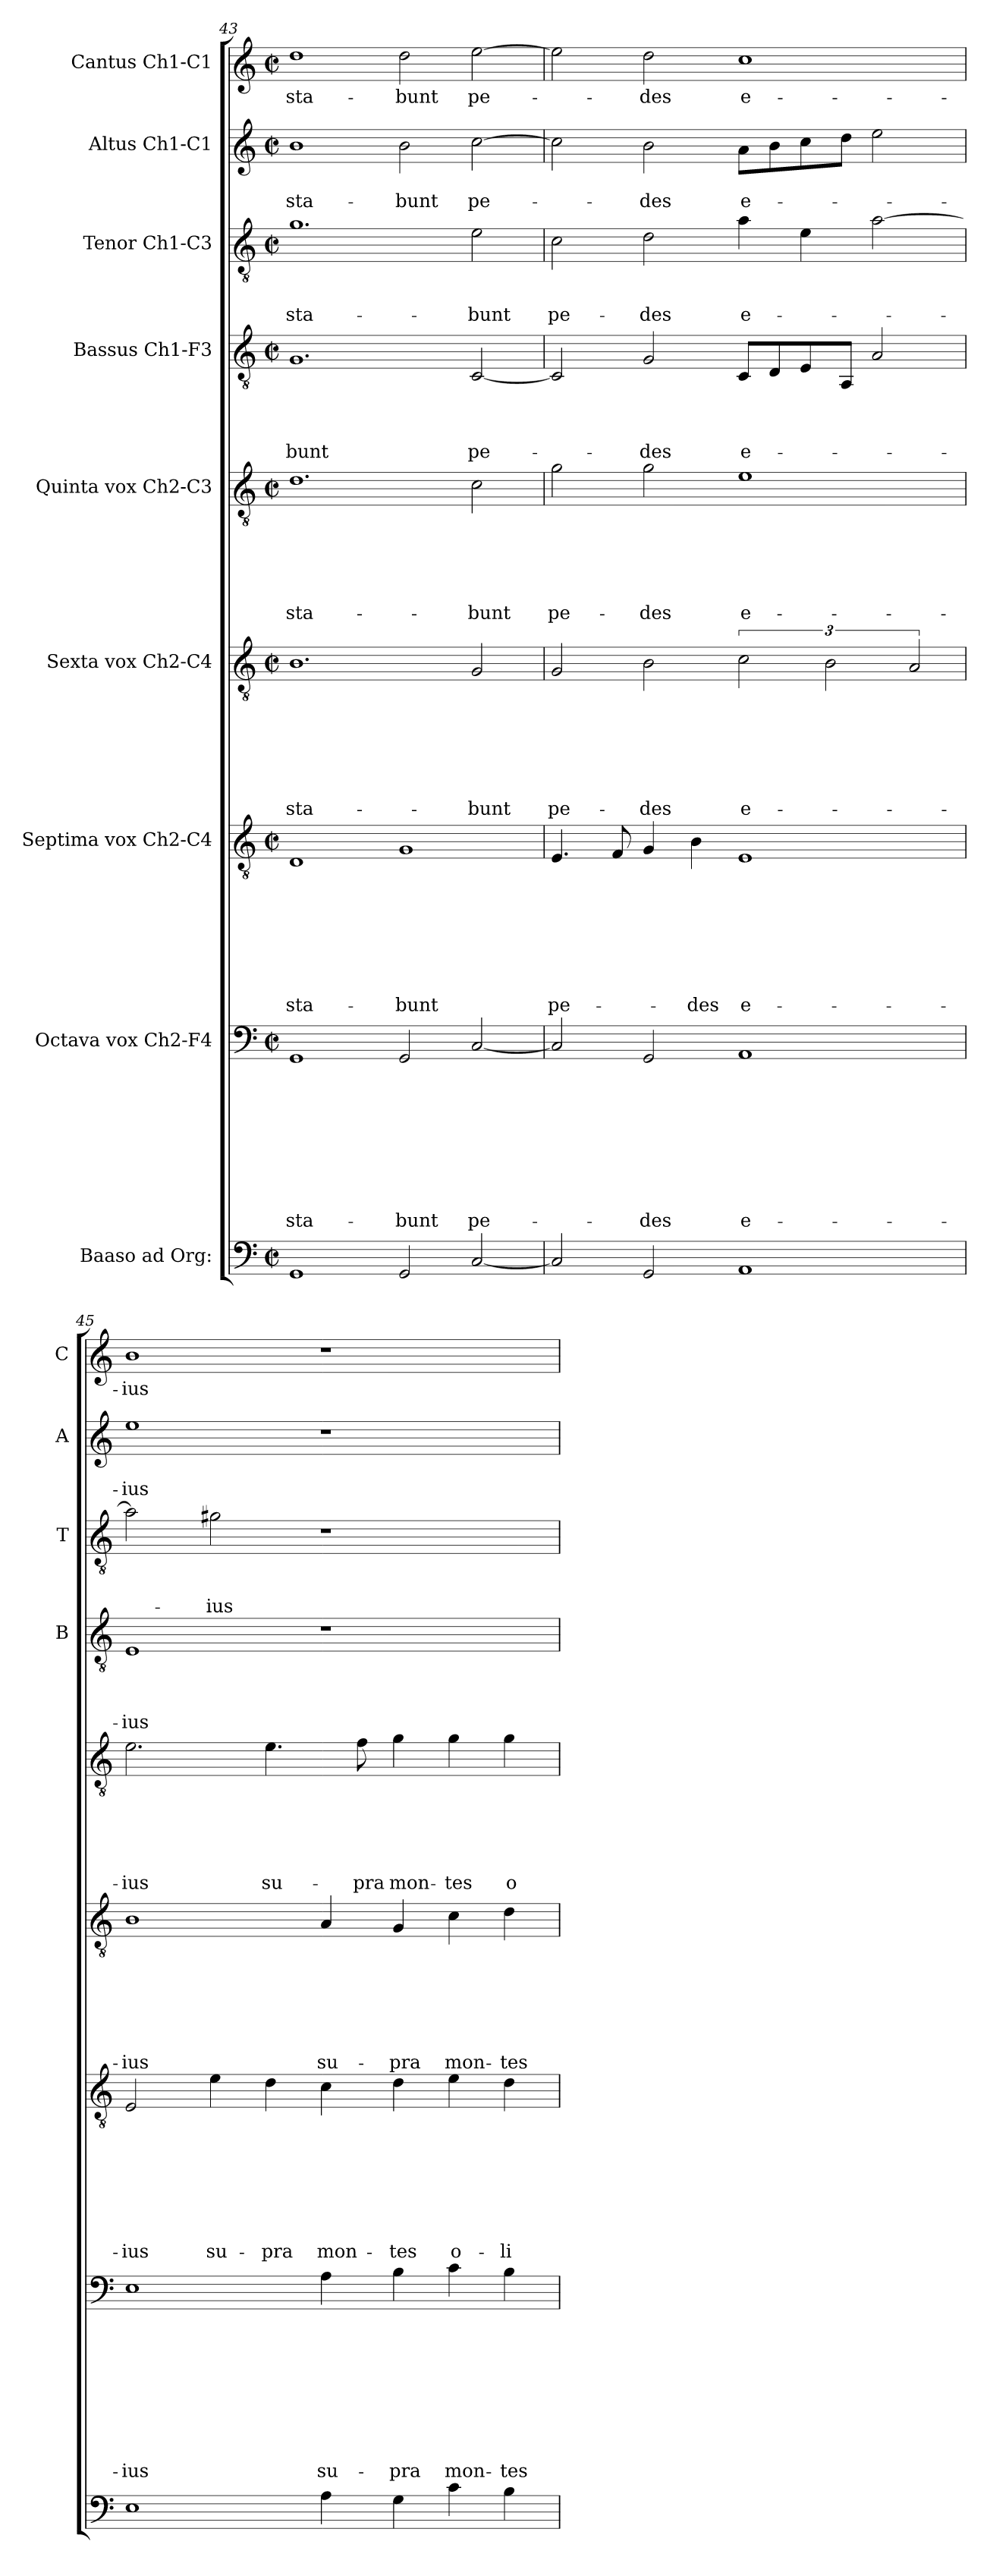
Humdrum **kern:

**kern	**kern	**text	**text	**text	**text	**text	**text	**text	**text	**text	**kern	**text	**text	**text	**text	**text	**text	**text	**text	**kern	**text	**text	**text	**text	**text	**text	**text	**kern	**text	**text	**text	**text	**text	**text	**kern	**text	**text	**text	**text	**kern	**text	**text	**text	**kern	**text	**text	**kern	**text
*part9	*part8	*part8	*part8	*part8	*part8	*part8	*part8	*part8	*part8	*part8	*part7	*part7	*part7	*part7	*part7	*part7	*part7	*part7	*part7	*part6	*part6	*part6	*part6	*part6	*part6	*part6	*part6	*part5	*part5	*part5	*part5	*part5	*part5	*part5	*part4	*part4	*part4	*part4	*part4	*part3	*part3	*part3	*part3	*part2	*part2	*part2	*part1	*part1
*staff9	*staff8	*staff8	*staff8	*staff8	*staff8	*staff8	*staff8	*staff8	*staff8	*staff8	*staff7	*staff7	*staff7	*staff7	*staff7	*staff7	*staff7	*staff7	*staff7	*staff6	*staff6	*staff6	*staff6	*staff6	*staff6	*staff6	*staff6	*staff5	*staff5	*staff5	*staff5	*staff5	*staff5	*staff5	*staff4	*staff4	*staff4	*staff4	*staff4	*staff3	*staff3	*staff3	*staff3	*staff2	*staff2	*staff2	*staff1	*staff1
*I"Baaso ad Org:	*I"Octava vox Ch2-F4	*	*	*	*	*	*	*	*	*	*I"Septima vox Ch2-C4	*	*	*	*	*	*	*	*	*I"Sexta vox Ch2-C4	*	*	*	*	*	*	*	*I"Quinta vox  Ch2-C3	*	*	*	*	*	*	*I"Bassus Ch1-F3	*	*	*	*	*I"Tenor Ch1-C3	*	*	*	*I"Altus Ch1-C1	*	*	*I"Cantus Ch1-C1	*
*	*	*	*	*	*	*	*	*	*	*	*	*	*	*	*	*	*	*	*	*	*	*	*	*	*	*	*	*	*	*	*	*	*	*	*I'B	*	*	*	*	*I'T	*	*	*	*I'A	*	*	*I'C	*
*clefF4	*clefF4	*	*	*	*	*	*	*	*	*	*clefGv2	*	*	*	*	*	*	*	*	*clefGv2	*	*	*	*	*	*	*	*clefGv2	*	*	*	*	*	*	*clefGv2	*	*	*	*	*clefGv2	*	*	*	*clefG2	*	*	*clefG2	*
*k[]	*k[]	*	*	*	*	*	*	*	*	*	*k[]	*	*	*	*	*	*	*	*	*k[]	*	*	*	*	*	*	*	*k[]	*	*	*	*	*	*	*k[]	*	*	*	*	*k[]	*	*	*	*k[]	*	*	*k[]	*
*C:	*C:	*	*	*	*	*	*	*	*	*	*C:	*	*	*	*	*	*	*	*	*C:	*	*	*	*	*	*	*	*C:	*	*	*	*	*	*	*C:	*	*	*	*	*C:	*	*	*	*C:	*	*	*C:	*
*M2/2	*M2/2	*	*	*	*	*	*	*	*	*	*M2/2	*	*	*	*	*	*	*	*	*M2/2	*	*	*	*	*	*	*	*M2/2	*	*	*	*	*	*	*M2/2	*	*	*	*	*M2/2	*	*	*	*M2/2	*	*	*M2/2	*
*met(c|)	*met(c|)	*	*	*	*	*	*	*	*	*	*met(c|)	*	*	*	*	*	*	*	*	*met(c|)	*	*	*	*	*	*	*	*met(c|)	*	*	*	*	*	*	*met(c|)	*	*	*	*	*met(c|)	*	*	*	*met(c|)	*	*	*met(c|)	*
=43	=43	=43	=43	=43	=43	=43	=43	=43	=43	=43	=43	=43	=43	=43	=43	=43	=43	=43	=43	=43	=43	=43	=43	=43	=43	=43	=43	=43	=43	=43	=43	=43	=43	=43	=43	=43	=43	=43	=43	=43	=43	=43	=43	=43	=43	=43	=43	=43
!	!	!	!	!	!	!	!	!	!	!LO:LY:b	!	!	!	!	!	!	!	!	!LO:LY:b	!	!	!	!	!	!	!	!LO:LY:b	!	!	!	!	!	!	!LO:LY:b	!	!	!	!	!LO:LY:b	!	!	!	!LO:LY:b	!	!	!LO:LY:b	!	!LO:LY:b
1GG	1GG	.	.	.	.	.	.	.	.	sta-	1D	.	.	.	.	.	.	.	sta-	1.B	.	.	.	.	.	.	sta-	1.d	.	.	.	.	.	sta-	1.G	.	.	.	-bunt	1.g	.	.	sta-	1b	.	sta-	1dd	sta-
!	!	!	!	!	!	!	!	!	!	!LO:LY:b	!	!	!	!	!	!	!	!	!LO:LY:b	!	!	!	!	!	!	!	!	!	!	!	!	!	!	!	!	!	!	!	!	!	!	!	!	!	!	!LO:LY:b	!	!LO:LY:b
2GG/	2GG/	.	.	.	.	.	.	.	.	-bunt	1G	.	.	.	.	.	.	.	-bunt	.	.	.	.	.	.	.	.	.	.	.	.	.	.	.	.	.	.	.	.	.	.	.	.	2b\	.	-bunt	2dd\	-bunt
!	!	!	!	!	!	!	!	!	!	!LO:LY:b	!	!	!	!	!	!	!	!	!	!	!	!	!	!	!	!	!LO:LY:b	!	!	!	!	!	!	!LO:LY:b	!	!	!	!	!LO:LY:b	!	!	!	!LO:LY:b	!	!	!LO:LY:b	!	!LO:LY:b
[2C/	[2C/	.	.	.	.	.	.	.	.	pe-	.	.	.	.	.	.	.	.	.	2G/	.	.	.	.	.	.	-bunt	2c\	.	.	.	.	.	-bunt	[2C/	.	.	.	pe-	2e\	.	.	-bunt	[2cc\	.	pe-	[2ee\	pe-
=44	=44	=44	=44	=44	=44	=44	=44	=44	=44	=44	=44	=44	=44	=44	=44	=44	=44	=44	=44	=44	=44	=44	=44	=44	=44	=44	=44	=44	=44	=44	=44	=44	=44	=44	=44	=44	=44	=44	=44	=44	=44	=44	=44	=44	=44	=44	=44	=44
!	!	!	!	!	!	!	!	!	!	!	!	!	!	!	!	!	!	!	!LO:LY:b	!	!	!	!	!	!	!	!LO:LY:b	!	!	!	!	!	!	!LO:LY:b	!	!	!	!	!	!	!	!	!LO:LY:b	!	!	!	!	!
2C/]	2C/]	.	.	.	.	.	.	.	.	.	4.E/	.	.	.	.	.	.	.	pe-	2G/	.	.	.	.	.	.	pe-	2g\	.	.	.	.	.	pe-	2C/]	.	.	.	.	2c\	.	.	pe-	2cc\]	.	.	2ee\]	.
.	.	.	.	.	.	.	.	.	.	.	8F/	.	.	.	.	.	.	.	.	.	.	.	.	.	.	.	.	.	.	.	.	.	.	.	.	.	.	.	.	.	.	.	.	.	.	.	.	.
!	!	!	!	!	!	!	!	!	!	!LO:LY:b	!	!	!	!	!	!	!	!	!	!	!	!	!	!	!	!	!LO:LY:b	!	!	!	!	!	!	!LO:LY:b	!	!	!	!	!LO:LY:b	!	!	!	!LO:LY:b	!	!	!LO:LY:b	!	!LO:LY:b
2GG/	2GG/	.	.	.	.	.	.	.	.	-des	4G/	.	.	.	.	.	.	.	.	2B\	.	.	.	.	.	.	-des	2g\	.	.	.	.	.	-des	2G/	.	.	.	-des	2d\	.	.	-des	2b\	.	-des	2dd\	-des
!	!	!	!	!	!	!	!	!	!	!	!	!	!	!	!	!	!	!	!LO:LY:b	!	!	!	!	!	!	!	!	!	!	!	!	!	!	!	!	!	!	!	!	!	!	!	!	!	!	!	!	!
.	.	.	.	.	.	.	.	.	.	.	4B\	.	.	.	.	.	.	.	-des	.	.	.	.	.	.	.	.	.	.	.	.	.	.	.	.	.	.	.	.	.	.	.	.	.	.	.	.	.
!	!	!	!	!	!	!	!	!	!	!LO:LY:b	!	!	!	!	!	!	!	!	!LO:LY:b	!	!	!	!	!	!	!	!LO:LY:b	!	!	!	!	!	!	!LO:LY:b	!	!	!	!	!LO:LY:b	!	!	!	!LO:LY:b	!	!	!LO:LY:b	!	!LO:LY:b
1AA	1AA	.	.	.	.	.	.	.	.	e-	1E	.	.	.	.	.	.	.	e-	3c\	.	.	.	.	.	.	e-	1e	.	.	.	.	.	e-	8C/L	.	.	.	e-	4a\	.	.	e-	8a\L	.	e-	1cc	e-
.	.	.	.	.	.	.	.	.	.	.	.	.	.	.	.	.	.	.	.	.	.	.	.	.	.	.	.	.	.	.	.	.	.	.	8D/	.	.	.	.	.	.	.	.	8b\	.	.	.	.
.	.	.	.	.	.	.	.	.	.	.	.	.	.	.	.	.	.	.	.	.	.	.	.	.	.	.	.	.	.	.	.	.	.	.	8E/	.	.	.	.	4e\	.	.	.	8cc\	.	.	.	.
.	.	.	.	.	.	.	.	.	.	.	.	.	.	.	.	.	.	.	.	3B\	.	.	.	.	.	.	.	.	.	.	.	.	.	.	.	.	.	.	.	.	.	.	.	.	.	.	.	.
.	.	.	.	.	.	.	.	.	.	.	.	.	.	.	.	.	.	.	.	.	.	.	.	.	.	.	.	.	.	.	.	.	.	.	8AA/J	.	.	.	.	.	.	.	.	8dd\J	.	.	.	.
.	.	.	.	.	.	.	.	.	.	.	.	.	.	.	.	.	.	.	.	.	.	.	.	.	.	.	.	.	.	.	.	.	.	.	2A/	.	.	.	.	[2a\	.	.	.	2ee\	.	.	.	.
.	.	.	.	.	.	.	.	.	.	.	.	.	.	.	.	.	.	.	.	3A/	.	.	.	.	.	.	.	.	.	.	.	.	.	.	.	.	.	.	.	.	.	.	.	.	.	.	.	.
=45	=45	=45	=45	=45	=45	=45	=45	=45	=45	=45	=45	=45	=45	=45	=45	=45	=45	=45	=45	=45	=45	=45	=45	=45	=45	=45	=45	=45	=45	=45	=45	=45	=45	=45	=45	=45	=45	=45	=45	=45	=45	=45	=45	=45	=45	=45	=45	=45
!	!	!	!	!	!	!	!	!	!	!LO:LY:b	!	!	!	!	!	!	!	!	!LO:LY:b	!	!	!	!	!	!	!	!LO:LY:b	!	!	!	!	!	!	!LO:LY:b	!	!	!	!	!LO:LY:b	!	!	!	!	!	!	!LO:LY:b	!	!LO:LY:b
1E	1E	.	.	.	.	.	.	.	.	-ius	2E/	.	.	.	.	.	.	.	-ius	1B	.	.	.	.	.	.	-ius	2.e\	.	.	.	.	.	-ius	1E	.	.	.	-ius	2a\]	.	.	.	1ee	.	-ius	1b	-ius
!	!	!	!	!	!	!	!	!	!	!	!	!	!	!	!	!	!	!	!LO:LY:b	!	!	!	!	!	!	!	!	!	!	!	!	!	!	!	!	!	!	!	!	!	!	!	!LO:LY:b	!	!	!	!	!
.	.	.	.	.	.	.	.	.	.	.	4e\	.	.	.	.	.	.	.	su-	.	.	.	.	.	.	.	.	.	.	.	.	.	.	.	.	.	.	.	.	2g#X\	.	.	-ius	.	.	.	.	.
!	!	!	!	!	!	!	!	!	!	!	!	!	!	!	!	!	!	!	!LO:LY:b	!	!	!	!	!	!	!	!	!	!	!	!	!	!	!LO:LY:b	!	!	!	!	!	!	!	!	!	!	!	!	!	!
.	.	.	.	.	.	.	.	.	.	.	4d\	.	.	.	.	.	.	.	-pra	.	.	.	.	.	.	.	.	4.e\	.	.	.	.	.	su-	.	.	.	.	.	.	.	.	.	.	.	.	.	.
!	!	!	!	!	!	!	!	!	!	!LO:LY:b	!	!	!	!	!	!	!	!	!LO:LY:b	!	!	!	!	!	!	!	!LO:LY:b	!	!	!	!	!	!	!	!	!	!	!	!	!	!	!	!	!	!	!	!	!
4A\	4A\	.	.	.	.	.	.	.	.	su-	4c\	.	.	.	.	.	.	.	mon-	4A/	.	.	.	.	.	.	su-	.	.	.	.	.	.	.	1r	.	.	.	.	1r	.	.	.	1r	.	.	1r	.
!	!	!	!	!	!	!	!	!	!	!	!	!	!	!	!	!	!	!	!	!	!	!	!	!	!	!	!	!	!	!	!	!	!	!LO:LY:b	!	!	!	!	!	!	!	!	!	!	!	!	!	!
.	.	.	.	.	.	.	.	.	.	.	.	.	.	.	.	.	.	.	.	.	.	.	.	.	.	.	.	8f\	.	.	.	.	.	-pra	.	.	.	.	.	.	.	.	.	.	.	.	.	.
!	!	!	!	!	!	!	!	!	!	!LO:LY:b	!	!	!	!	!	!	!	!	!LO:LY:b	!	!	!	!	!	!	!	!LO:LY:b	!	!	!	!	!	!	!LO:LY:b	!	!	!	!	!	!	!	!	!	!	!	!	!	!
4G\	4B\	.	.	.	.	.	.	.	.	-pra	4d\	.	.	.	.	.	.	.	-tes	4G/	.	.	.	.	.	.	-pra	4g\	.	.	.	.	.	mon-	.	.	.	.	.	.	.	.	.	.	.	.	.	.
!	!	!	!	!	!	!	!	!	!	!LO:LY:b	!	!	!	!	!	!	!	!	!LO:LY:b	!	!	!	!	!	!	!	!LO:LY:b	!	!	!	!	!	!	!LO:LY:b	!	!	!	!	!	!	!	!	!	!	!	!	!	!
4c\	4c\	.	.	.	.	.	.	.	.	mon-	4e\	.	.	.	.	.	.	.	o-	4c\	.	.	.	.	.	.	mon-	4g\	.	.	.	.	.	-tes	.	.	.	.	.	.	.	.	.	.	.	.	.	.
!	!	!	!	!	!	!	!	!	!	!LO:LY:b	!	!	!	!	!	!	!	!	!LO:LY:b	!	!	!	!	!	!	!	!LO:LY:b	!	!	!	!	!	!	!LO:LY:b	!	!	!	!	!	!	!	!	!	!	!	!	!	!
4B\	4B\	.	.	.	.	.	.	.	.	-tes	4d\	.	.	.	.	.	.	.	-li-	4d\	.	.	.	.	.	.	-tes	4g\	.	.	.	.	.	o-	.	.	.	.	.	.	.	.	.	.	.	.	.	.
=	=	=	=	=	=	=	=	=	=	=	=	=	=	=	=	=	=	=	=	=	=	=	=	=	=	=	=	=	=	=	=	=	=	=	=	=	=	=	=	=	=	=	=	=	=	=	=	=
*-	*-	*-	*-	*-	*-	*-	*-	*-	*-	*-	*-	*-	*-	*-	*-	*-	*-	*-	*-	*-	*-	*-	*-	*-	*-	*-	*-	*-	*-	*-	*-	*-	*-	*-	*-	*-	*-	*-	*-	*-	*-	*-	*-	*-	*-	*-	*-	*-
